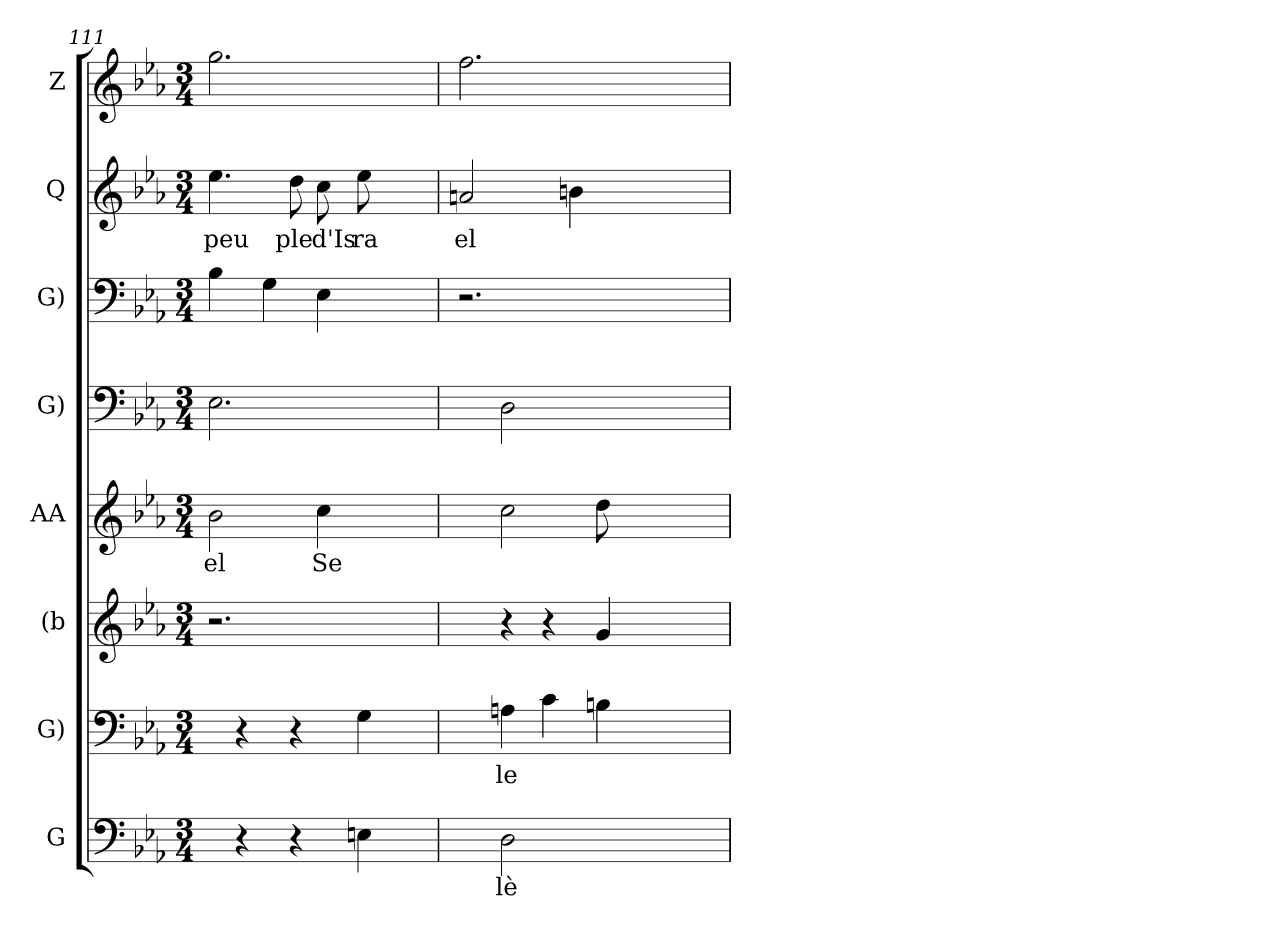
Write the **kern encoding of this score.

**kern	**text	**kern	**text	**kern	**kern	**text	**kern	**kern	**kern	**text	**kern
*part8	*part8	*part7	*part7	*part6	*part5	*part5	*part4	*part3	*part2	*part2	*part1
*staff8	*staff8	*staff7	*staff7	*staff6	*staff5	*staff5	*staff4	*staff3	*staff2	*staff2	*staff1
*I"G	*	*I"G)	*	*I"(b	*I"AA	*	*I"G)	*I"G)	*I"Q	*	*I"Z
*clefF4	*	*clefF4	*	*clefG2	*clefG2	*	*clefF4	*clefF4	*clefG2	*	*clefG2
*k[b-e-a-]	*	*k[b-e-a-]	*	*k[b-e-a-]	*k[b-e-a-]	*	*k[b-e-a-]	*k[b-e-a-]	*k[b-e-a-]	*	*k[b-e-a-]
*M3/4	*	*M3/4	*	*M3/4	*M3/4	*	*M3/4	*M3/4	*M3/4	*	*M3/4
=111	=111	=111	=111	=111	=111	=111	=111	=111	=111	=111	=111
8ryy	.	8ryy	.	2.r	2b-i\	el	2.E-i\	4B-i\	4.ee-i\	peu	2.ggi\
4r	.	4r	.	.	.	.	.	.	.	.	.
.	.	.	.	.	.	.	.	4Gi\	.	.	.
4r	.	4r	.	.	.	.	.	.	8ddi\	ple	.
.	.	.	.	.	4cci\	Se	.	4E-i\	8cci\	d'Is	.
4Ej\	.	4Gj\	.	.	.	.	.	.	8ee-i\	ra	.
.	.	.	.	4ryy	4ryy	.	4ryy	4ryy	4ryy	.	4ryy
8ryy	.	8ryy	.	.	.	.	.	.	.	.	.
=112	=112	=112	=112	=112	=112	=112	=112	=112	=112	=112	=112
4ryy	.	4ryy	.	4ryy	4ryy	.	4ryy	2.r	2ani/	el	2.ffi\
!	!	!	!	!	!	!	!LO:N:vis=2	!	!	!	!
2Di\	lè-	4Ani\	le	4r	2cci\	.	2.Dj\	.	.	.	.
.	.	4ci\	.	4r	.	.	.	.	8ryy	.	.
.	.	.	.	.	.	.	.	.	4bj\	.	.
2.ryy	.	4Bj\	.	4gj/	8ddj\	.	.	2.ryy	.	.	2.ryy
.	.	.	.	.	2ryy	.	.	.	8ryy	.	.
.	.	2ryy	.	2ryy	.	.	2ryy	.	2ryy	.	.
.	.	.	.	.	8ryy	.	.	.	.	.	.
=	=	=	=	=	=	=	=	=	=	=	=
*-	*-	*-	*-	*-	*-	*-	*-	*-	*-	*-	*-
